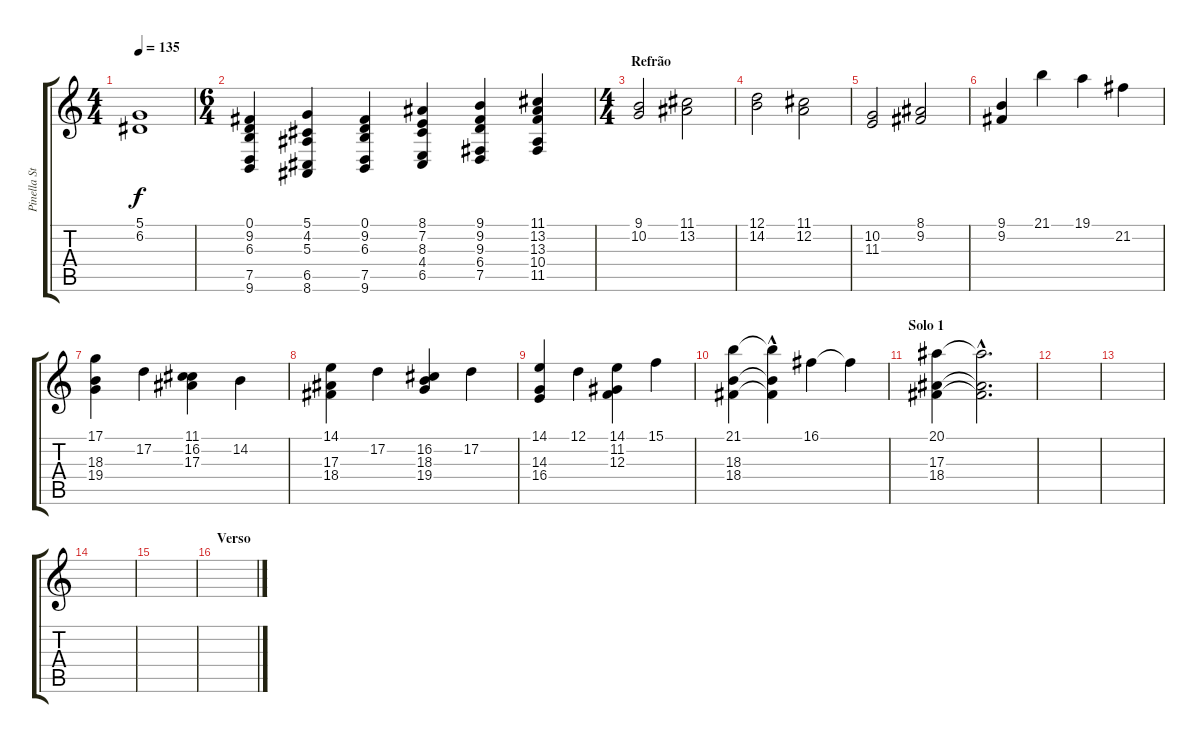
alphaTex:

\track ("Pinella Strings" "Pinella St") {instrument synthstrings1}
\staff {score tabs}
\tuning (D4 A3 F3 C3 G2 D2) {hide}
\ts (4 4)
\tempo 135
\clef g2
\ks c
(5.1 6.2).1{dy f} |
\ts (6 4)
(0.1 9.2 6.3 7.5 9.6).4 (5.1 4.2 5.3 6.5 8.6).4 (0.1 9.2 6.3 7.5 9.6).4 (8.1 7.2 8.3 4.4 6.5).4 (9.1 9.2 9.3 6.4 7.5).4 (11.1 13.2 13.3 10.4 11.5).4 |
\ts (4 4)
\section ("" "Refrão")
(9.1 10.2).2 (11.1 13.2).2 |
(12.1 14.2).2 (11.1 12.2).2 |
(10.2 11.3).2 (8.1 9.2).2 |
(9.1 9.2).4 21.1.4 19.1.4 21.2.4 |
(17.1 18.3 19.4).4 17.2.4 (11.1 16.2 17.3).4 14.2.4 |
(14.1 17.3 18.4).4 17.2.4 (16.2 18.3 19.4).4 17.2.4 |
(14.1 14.3 16.4).4 12.1.4 (14.1 11.2 12.3).4 15.1.4 |
(21.1 18.3 18.4).4 (21.1{t} 18.3{hac t} 18.4{hac t}).4 16.1.4 16.1{t}.4 |
\section ("" "Solo 1")
(20.1 17.3 18.4).4 (20.1{t} 17.3{hac t} 18.4{hac t}).2{d} |
|
|
|
|
\section ("" "Verso")
